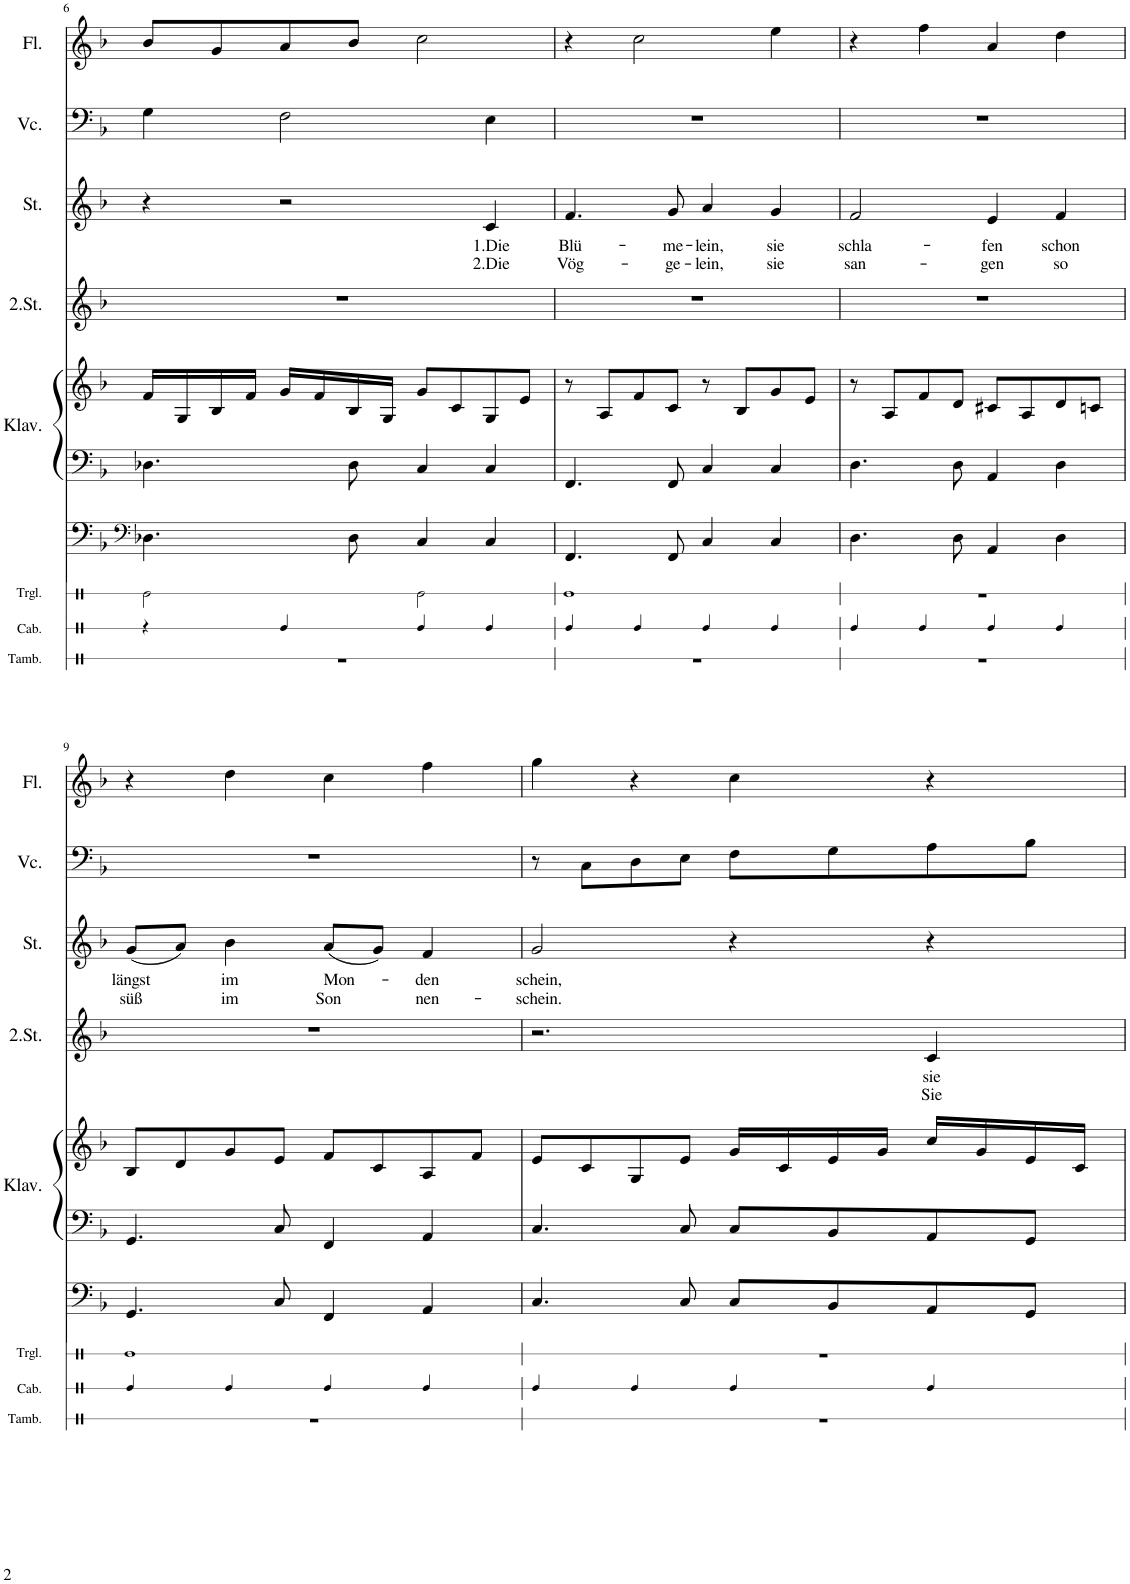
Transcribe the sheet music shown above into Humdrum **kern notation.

**kern	**kern	**kern	**kern	**kern	**kern	**text	**text	**kern	**text	**text	**kern	**kern
*part8	*part7	*part6	*part5	*part5	*part4	*part4	*part4	*part3	*part3	*part3	*part2	*part1
*staff9	*staff8	*staff7	*staff6	*staff5	*staff4	*staff4	*staff4	*staff3	*staff3	*staff3	*staff2	*staff1
*I"Cabasa	*I"Triangel	*I"Basskeyboard	*I"Klavier	*	*I"2. St	*	*	*I"Stimme	*	*	*I"Violoncello	*I"Flöte
*I'Cab.	*I'Trgl.	*	*I'Klav.	*	*I'2.St.	*	*	*I'St.	*	*	*I'Vc.	*I'Fl.
!!LO:PB:g=z
*clefX	*clefX	*clefF4	*clefF4	*clefG2	*clefG2	*	*	*clefG2	*	*	*clefF4	*clefG2
*	*	*Trd7c12	*	*	*	*	*	*	*	*	*	*
*k[]	*k[]	*k[b-]	*k[b-]	*k[b-]	*k[b-]	*	*	*k[b-]	*	*	*k[b-]	*k[b-]
*M4/4	*M4/4	*M4/4	*M4/4	*M4/4	*	*	*	*M4/4	*	*	*M4/4	*M4/4
=6	=6	=6	=6	=6	=6	=6	=6	=6	=6	=6	=6	=6
4r	2Re\	4.D-X\	4.D-X\	16f/LL	1r	.	.	4r	.	.	4G\	8b-/L
.	.	.	.	16G/	.	.	.	.	.	.	.	.
.	.	.	.	16B-/	.	.	.	.	.	.	.	8g/
.	.	.	.	16f/JJ	.	.	.	.	.	.	.	.
4Re/	.	.	.	16g/LL	.	.	.	2r	.	.	2F\	8a/
.	.	.	.	16f/	.	.	.	.	.	.	.	.
.	.	8D-\	8D-\	16B-/	.	.	.	.	.	.	.	8b-/J
.	.	.	.	16G/JJ	.	.	.	.	.	.	.	.
4Re/	2Re\	4C/	4C/	8g/L	.	.	.	.	.	.	.	2cc\
.	.	.	.	8c/	.	.	.	.	.	.	.	.
!	!	!	!	!	!	!	!	!	!LO:LY:b	!LO:LY:b	!	!
4Re/	.	4C/	4C/	8G/	.	.	.	4c/	1.Die	2.Die	4E\	.
.	.	.	.	8e/J	.	.	.	.	.	.	.	.
=7	=7	=7	=7	=7	=7	=7	=7	=7	=7	=7	=7	=7
!	!	!	!	!	!	!	!	!	!LO:LY:b	!LO:LY:b	!	!
4Re/	1Re	4.FF/	4.FF/	8r	1r	.	.	4.f/	Blü-	Vög-	1r	4r
.	.	.	.	8A/L	.	.	.	.	.	.	.	.
4Re/	.	.	.	8f/	.	.	.	.	.	.	.	2cc\
!	!	!	!	!	!	!	!	!	!LO:LY:b	!LO:LY:b	!	!
.	.	8FF/	8FF/	8c/J	.	.	.	8g/	me-	-ge-	.	.
!	!	!	!	!	!	!	!	!	!LO:LY:b	!LO:LY:b	!	!
4Re/	.	4C/	4C/	8r	.	.	.	4a/	lein,	-lein,	.	.
.	.	.	.	8B-/L	.	.	.	.	.	.	.	.
!	!	!	!	!	!	!	!	!	!LO:LY:b	!LO:LY:b	!	!
4Re/	.	4C/	4C/	8g/	.	.	.	4g/	sie	sie	.	4ee\
.	.	.	.	8e/J	.	.	.	.	.	.	.	.
=8	=8	=8	=8	=8	=8	=8	=8	=8	=8	=8	=8	=8
!	!	!	!	!	!	!	!	!	!LO:LY:b	!LO:LY:b	!	!
4Re/	1r	4.D\	4.D\	8r	1r	.	.	2f/	schla-	san-	1r	4r
.	.	.	.	8A/L	.	.	.	.	.	.	.	.
4Re/	.	.	.	8f/	.	.	.	.	.	.	.	4ff\
.	.	8D\	8D\	8d/J	.	.	.	.	.	.	.	.
!	!	!	!	!	!	!	!	!	!LO:LY:b	!LO:LY:b	!	!
4Re/	.	4AA/	4AA/	8c#X/L	.	.	.	4e/	fen	-gen	.	4a/
.	.	.	.	8A/	.	.	.	.	.	.	.	.
!	!	!	!	!	!	!	!	!	!LO:LY:b	!LO:LY:b	!	!
4Re/	.	4D\	4D\	8d/	.	.	.	4f/	schon	so	.	4dd\
.	.	.	.	8cn/J	.	.	.	.	.	.	.	.
!!LO:LB:g=z
=9	=9	=9	=9	=9	=9	=9	=9	=9	=9	=9	=9	=9
!	!	!	!	!	!	!	!	!	!LO:LY:b	!LO:LY:b	!	!
4Re/	1Re	4.GG/	4.GG/	8B-/L	1r	.	.	(8g/L	längst	süß	1r	4r
.	.	.	.	8d/	.	.	.	8a/J)	.	.	.	.
!	!	!	!	!	!	!	!	!	!LO:LY:b	!LO:LY:b	!	!
4Re/	.	.	.	8g/	.	.	.	4b-\	im	im	.	4dd\
.	.	8C/	8C/	8e/J	.	.	.	.	.	.	.	.
!	!	!	!	!	!	!	!	!	!LO:LY:b	!LO:LY:b	!	!
4Re/	.	4FF/	4FF/	8f/L	.	.	.	(8a/L	Mon-	Son	.	4cc\
.	.	.	.	8c/	.	.	.	8g/J)	.	.	.	.
!	!	!	!	!	!	!	!	!	!LO:LY:b	!LO:LY:b	!	!
4Re/	.	4AA/	4AA/	8A/	.	.	.	4f/	den	nen-	.	4ff\
.	.	.	.	8f/J	.	.	.	.	.	.	.	.
=10	=10	=10	=10	=10	=10	=10	=10	=10	=10	=10	=10	=10
!	!	!	!	!	!	!	!	!	!LO:LY:b	!LO:LY:b	!	!
4Re/	1r	4.C/	4.C/	8e/L	2.r	.	.	2g/	schein,	-schein.	8r	4gg\
.	.	.	.	8c/	.	.	.	.	.	.	8C\L	.
4Re/	.	.	.	8G/	.	.	.	.	.	.	8D\	4r
.	.	8C/	8C/	8e/J	.	.	.	.	.	.	8E\J	.
4Re/	.	8C/L	8C/L	16g/LL	.	.	.	4r	.	.	8F\L	4cc\
.	.	.	.	16c/	.	.	.	.	.	.	.	.
.	.	8BB-/	8BB-/	16e/	.	.	.	.	.	.	8G\	.
.	.	.	.	16g/JJ	.	.	.	.	.	.	.	.
!	!	!	!	!	!	!LO:LY:b	!LO:LY:b	!	!	!	!	!
4Re/	.	8AA/	8AA/	16cc/LL	4c/	sie	Sie	4r	.	.	8A\	4r
.	.	.	.	16g/	.	.	.	.	.	.	.	.
.	.	8GG/J	8GG/J	16e/	.	.	.	.	.	.	8B-\J	.
.	.	.	.	16c/JJ	.	.	.	.	.	.	.	.
=	=	=	=	=	=	=	=	=	=	=	=	=
*-	*-	*-	*-	*-	*-	*-	*-	*-	*-	*-	*-	*-
